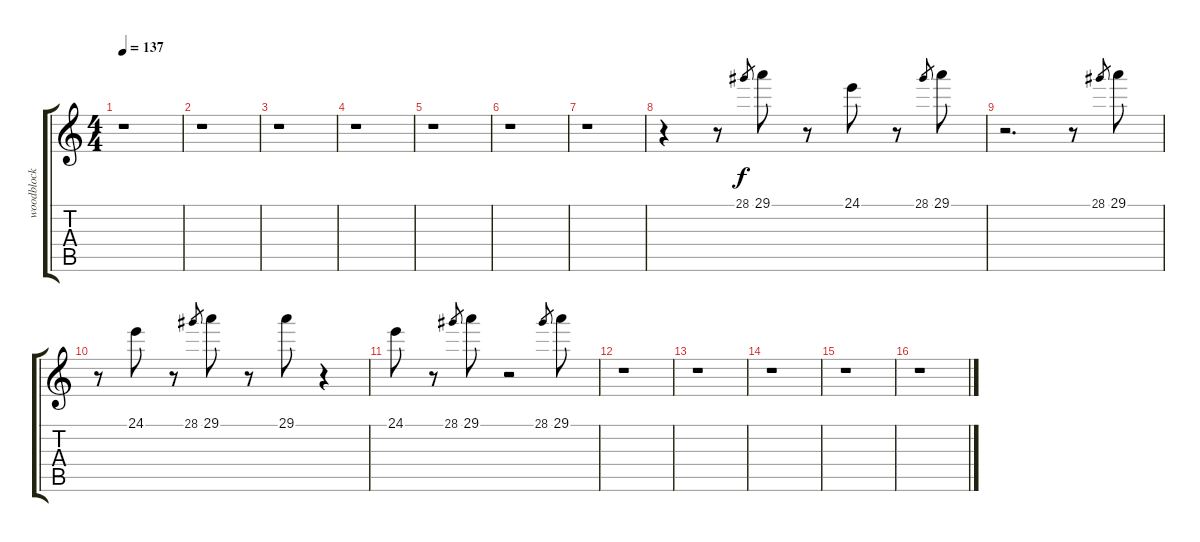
\track ("woodblock" "woodblock") {instrument woodblock}
\staff {score tabs}
\tuning (E4 B3 G3 D3 A2 E2) {hide}
\ts (4 4)
\tempo 137
\clef g2
\ks c
r.1{dy f} |
r.1 |
r.1 |
r.1 |
r.1 |
r.1 |
r.1 |
r.4 r.8 28.1.8{gr} 29.1.8 r.8 24.1.8 r.8 28.1.8{gr} 29.1.8 |
r.2{d} r.8 28.1.8{gr} 29.1.8 |
r.8 24.1.8 r.8 28.1.8{gr} 29.1.8 r.8 29.1.8 r.4 |
24.1.8 r.8 28.1.8{gr} 29.1.8 r.2 28.1.8{gr} 29.1.8 |
r.1 |
r.1 |
r.1 |
r.1 |
r.1
